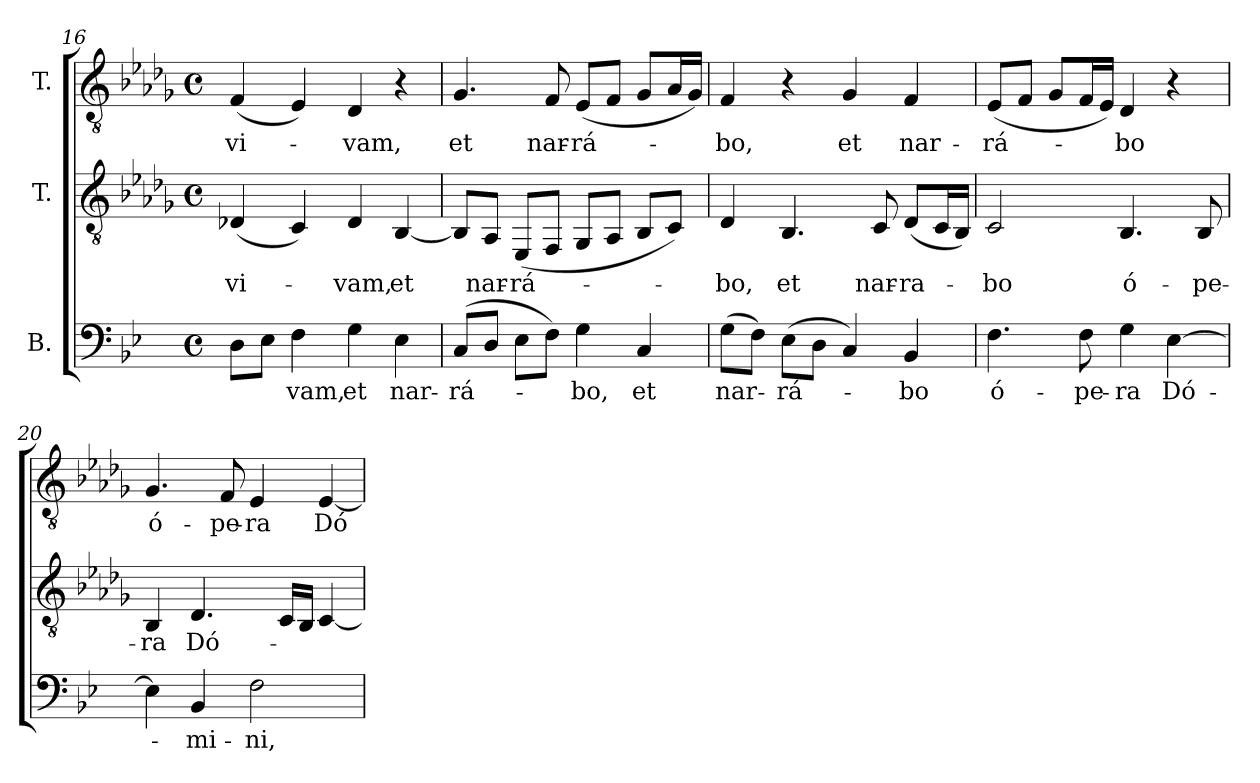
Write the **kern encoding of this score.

**kern	**text	**kern	**text	**kern	**text
*part3	*part3	*part2	*part2	*part1	*part1
*staff3	*staff3	*staff2	*staff2	*staff1	*staff1
*I"B.	*	*I"T.	*	*I"T.	*
*clefF4	*	*clefGv2	*	*clefGv2	*
*	*	*ITrd2c3	*	*ITrd2c3	*
*k[b-e-]	*	*k[b-e-]	*	*k[b-e-]	*
*g:	*	*g:	*	*g:	*
*M4/4	*	*M4/4	*	*M4/4	*
*met(c)	*	*met(c)	*	*met(c)	*
=16	=16	=16	=16	=16	=16
!	!	!	!LO:LY:b:color=#000000	!	!
!	!	!	!	!	!LO:LY:b:color=#000000
8Di\L	.	(4BB-Xi/	vi-	(4Di/	vi-
8E-i\J	.	.	.	.	.
!	!LO:LY:b:color=#000000	!	!	!	!
4Fi\	-vam,	4AAi/)	.	4Ci/)	.
!	!LO:LY:b:color=#000000	!	!	!	!
!	!	!	!LO:LY:b:color=#000000	!	!
!	!	!	!	!	!LO:LY:b:color=#000000
4Gi\	et	4BB-i/	vam,	4BB-i/	-vam,
!	!LO:LY:b:color=#000000	!	!	!	!
!	!	!	!LO:LY:b:color=#000000	!	!
4E-i\	nar-	[<4GGi/	et	4r	.
=17	=17	=17	=17	=17	=17
!	!LO:LY:b:color=#000000	!	!	!	!
!	!	!	!	!	!LO:LY:b:color=#000000
(8Ci/L	-rá-	8GGi/L]	.	4.E-i/	et
!	!	!	!LO:LY:b:color=#000000	!	!
8Di/J	.	8FFi/J	nar-	.	.
!	!	!	!LO:LY:b:color=#000000	!	!
8E-i\L	.	(8CCi/L	-rá-	.	.
!	!	!	!	!	!LO:LY:b:color=#000000
8Fi\J)	.	8DDi/J	.	8Di/	nar-
!	!LO:LY:b:color=#000000	!	!	!	!
!	!	!	!	!	!LO:LY:b:color=#000000
4Gi\	-bo,	8EE-i/L	.	(8Ci/L	-rá-
.	.	8FFi/J	.	8Di/J	.
!	!LO:LY:b:color=#000000	!	!	!	!
4Ci/	et	8GGi/L	.	8E-i/L	.
.	.	8AAi/J)	.	16Fi/L	.
.	.	.	.	16E-i/JJ)	.
=18	=18	=18	=18	=18	=18
!	!LO:LY:b:color=#000000	!	!	!	!
!	!	!	!LO:LY:b:color=#000000	!	!
!	!	!	!	!	!LO:LY:b:color=#000000
(8Gi\L	nar-	4BB-i/	-bo,	4Di/	-bo,
8Fi\J)	.	.	.	.	.
!	!LO:LY:b:color=#000000	!	!	!	!
!	!	!	!LO:LY:b:color=#000000	!	!
(8E-i\L	-rá-	4.GGi/	et	4r	.
8Di\J	.	.	.	.	.
!	!	!	!	!	!LO:LY:b:color=#000000
4Ci/)	.	.	.	4E-i/	et
!	!	!	!LO:LY:b:color=#000000	!	!
.	.	8AAi/	nar-	.	.
!	!LO:LY:b:color=#000000	!	!	!	!
!	!	!	!LO:LY:b:color=#000000	!	!
!	!	!	!	!	!LO:LY:b:color=#000000
4BB-i/	-bo	(8BB-i/L	-ra-	4Di/	nar-
.	.	16AAi/L	.	.	.
.	.	16GGi/JJ)	.	.	.
!!LO:PB:g=z
=19	=19	=19	=19	=19	=19
!	!LO:LY:b:color=#000000	!	!	!	!
!	!	!	!LO:LY:b:color=#000000	!	!
!	!	!	!	!	!LO:LY:b:color=#000000
4.Fi\	ó-	2AAi/	bo	(8Ci/L	-rá-
.	.	.	.	8Di/J	.
.	.	.	.	8E-i/L	.
!	!LO:LY:b:color=#000000	!	!	!	!
8Fi\	-pe-	.	.	16Di/L	.
.	.	.	.	16Ci/JJ)	.
!	!LO:LY:b:color=#000000	!	!	!	!
!	!	!	!LO:LY:b:color=#000000	!	!
!	!	!	!	!	!LO:LY:b:color=#000000
4Gi\	-ra	4.GGi/	ó-	4BB-i/	-bo
!	!LO:LY:b:color=#000000	!	!	!	!
[>4E-i\	Dó-	.	.	4r	.
!	!	!	!LO:LY:b:color=#000000	!	!
.	.	8GGi/	-pe-	.	.
=20	=20	=20	=20	=20	=20
!	!	!	!LO:LY:b:color=#000000	!	!
!	!	!	!	!	!LO:LY:b:color=#000000
4E-i\]	.	4GGi/	-ra	4.E-i/	ó-
!	!LO:LY:b:color=#000000	!	!	!	!
!	!	!	!LO:LY:b:color=#000000	!	!
4BB-i/	-mi-	4.BB-i/	Dó-	.	.
!	!	!	!	!	!LO:LY:b:color=#000000
.	.	.	.	8Di/	-pe-
!	!LO:LY:b:color=#000000	!	!	!	!
!	!	!	!	!	!LO:LY:b:color=#000000
2Fi\	-ni,	.	.	4Ci/	-ra
.	.	16AAi/LL	.	.	.
.	.	16GGi/JJ	.	.	.
!	!	!	!	!	!LO:LY:b:color=#000000
.	.	[<4AAi/	.	[<4Ci/	Dó-
=	=	=	=	=	=
*-	*-	*-	*-	*-	*-
